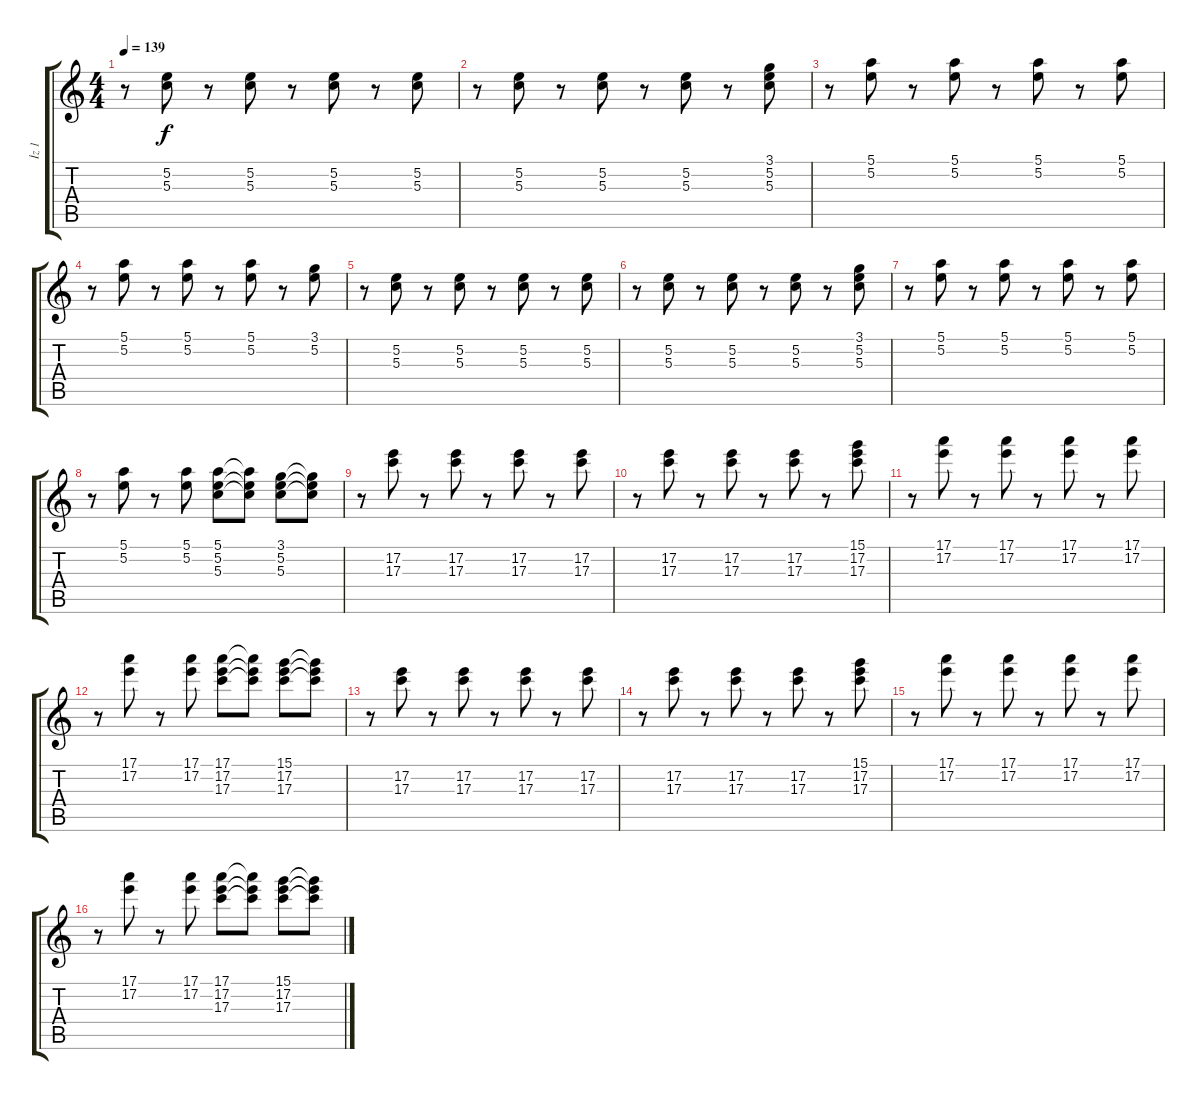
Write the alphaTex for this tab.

\track ("İz 1" "İz 1") {instrument overdrivenguitar}
\staff {score tabs}
\tuning (E4 B3 G3 D3 A2 E2) {hide}
\ts (4 4)
\tempo 139
\clef g2
\ks c
r.8{dy f instrument electricguitarclean} (5.2 5.3).8 r.8 (5.2 5.3).8 r.8 (5.2 5.3).8 r.8 (5.2 5.3).8 |
r.8 (5.2 5.3).8 r.8 (5.2 5.3).8 r.8 (5.2 5.3).8 r.8 (3.1 5.2 5.3).8 |
r.8 (5.1 5.2).8 r.8 (5.1 5.2).8 r.8 (5.1 5.2).8 r.8 (5.1 5.2).8 |
r.8 (5.1 5.2).8 r.8 (5.1 5.2).8 r.8 (5.1 5.2).8 r.8 (3.1 5.2).8 |
r.8{instrument electricguitarclean} (5.2 5.3).8 r.8 (5.2 5.3).8 r.8 (5.2 5.3).8 r.8 (5.2 5.3).8 |
r.8 (5.2 5.3).8 r.8 (5.2 5.3).8 r.8 (5.2 5.3).8 r.8 (3.1 5.2 5.3).8 |
r.8 (5.1 5.2).8 r.8 (5.1 5.2).8 r.8 (5.1 5.2).8 r.8 (5.1 5.2).8 |
r.8 (5.1 5.2).8 r.8 (5.1 5.2).8 (5.1 5.2 5.3).8 (5.1{t} 5.2{t} 5.3{t}).8 (3.1 5.2 5.3).8 (3.1{t} 5.2{t} 5.3{t}).8 |
r.8{instrument electricguitarclean} (17.2 17.3).8 r.8 (17.2 17.3).8 r.8 (17.2 17.3).8 r.8 (17.2 17.3).8 |
r.8 (17.2 17.3).8 r.8 (17.2 17.3).8 r.8 (17.2 17.3).8 r.8 (15.1 17.2 17.3).8 |
r.8 (17.1 17.2).8 r.8 (17.1 17.2).8 r.8 (17.1 17.2).8 r.8 (17.1 17.2).8 |
r.8 (17.1 17.2).8 r.8 (17.1 17.2).8 (17.1 17.2 17.3).8 (17.1{t} 17.2{t} 17.3{t}).8 (15.1 17.2 17.3).8 (15.1{t} 17.2{t} 17.3{t}).8 |
r.8{instrument electricguitarclean} (17.2 17.3).8 r.8 (17.2 17.3).8 r.8 (17.2 17.3).8 r.8 (17.2 17.3).8 |
r.8 (17.2 17.3).8 r.8 (17.2 17.3).8 r.8 (17.2 17.3).8 r.8 (15.1 17.2 17.3).8 |
r.8 (17.1 17.2).8 r.8 (17.1 17.2).8 r.8 (17.1 17.2).8 r.8 (17.1 17.2).8 |
r.8 (17.1 17.2).8 r.8 (17.1 17.2).8 (17.1 17.2 17.3).8 (17.1{t} 17.2{t} 17.3{t}).8 (15.1 17.2 17.3).8 (15.1{t} 17.2{t} 17.3{t}).8
